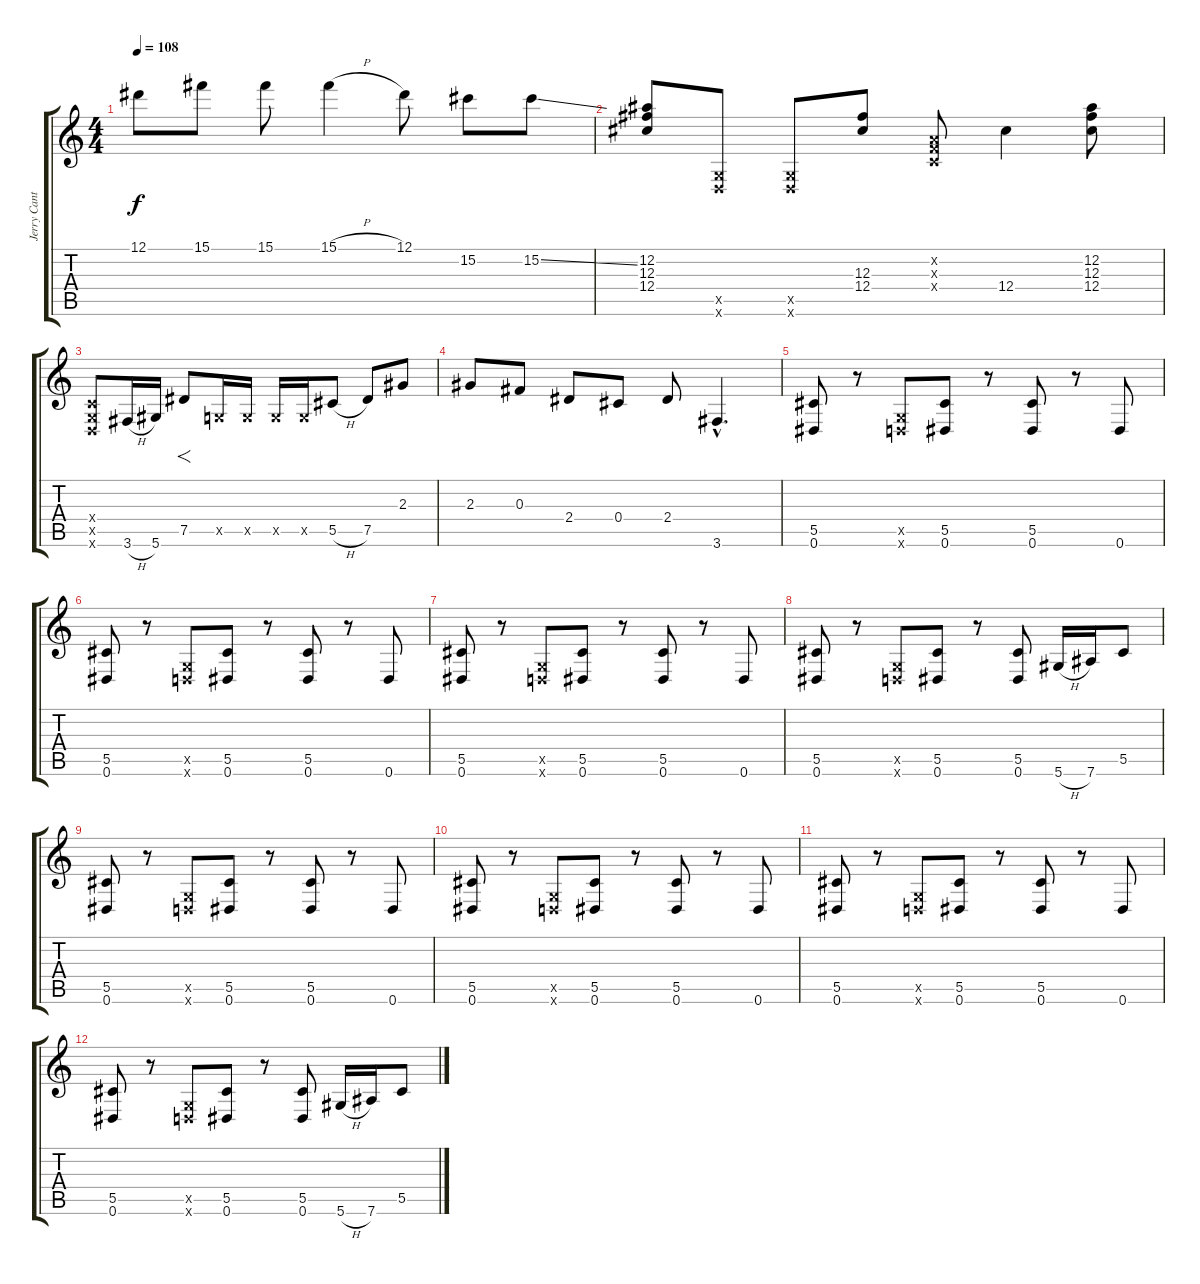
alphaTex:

\track ("Jerry Cantrell (Guitar 2)" "Jerry Cant") {instrument overdrivenguitar}
\staff {score tabs}
\tuning (Eb4 Bb3 Gb3 Db3 Ab2 Eb2) {hide}
\ts (4 4)
\tempo 108
\clef g2
\ks c
12.1.8{dy f} 15.1.8 15.1.8 15.1{h}.4 12.1.8 15.2.8 15.2{ss}.8 |
(12.2 12.3 12.4).8 (-1.5{x} -1.6{x}).8 (-1.5{x} -1.6{x}).8 (12.3 12.4).8 (-1.2{x} -1.3{x} -1.4{x}).8 12.4.4 (12.2 12.3 12.4).8 |
(-1.4{x} -1.5{x} -1.6{x}).8 3.6{h}.16 5.6.16 7.5.8{f} -1.5{x}.16 -1.5{x}.16 -1.5{x}.16 -1.5{x}.16 5.5{h}.8 7.5.8 2.3.8 |
2.3.8 0.3.8 2.4.8 0.4.8 2.4.8 3.6{hac}.4{d} |
(5.5 0.6).8{instrument overdrivenguitar} r.8 (-1.5{x} -1.6{x}).8 (5.5 0.6).8 r.8 (5.5 0.6).8 r.8 0.6.8 |
(5.5 0.6).8 r.8 (-1.5{x} -1.6{x}).8 (5.5 0.6).8 r.8 (5.5 0.6).8 r.8 0.6.8 |
(5.5 0.6).8 r.8 (-1.5{x} -1.6{x}).8 (5.5 0.6).8 r.8 (5.5 0.6).8 r.8 0.6.8 |
(5.5 0.6).8 r.8 (-1.5{x} -1.6{x}).8 (5.5 0.6).8 r.8 (5.5 0.6).8 5.6{h}.16 7.6.16 5.5.8 |
(5.5 0.6).8 r.8 (-1.5{x} -1.6{x}).8 (5.5 0.6).8 r.8 (5.5 0.6).8 r.8 0.6.8 |
(5.5 0.6).8 r.8 (-1.5{x} -1.6{x}).8 (5.5 0.6).8 r.8 (5.5 0.6).8 r.8 0.6.8 |
(5.5 0.6).8 r.8 (-1.5{x} -1.6{x}).8 (5.5 0.6).8 r.8 (5.5 0.6).8 r.8 0.6.8 |
(5.5 0.6).8 r.8 (-1.5{x} -1.6{x}).8 (5.5 0.6).8 r.8 (5.5 0.6).8 5.6{h}.16 7.6.16 5.5.8
